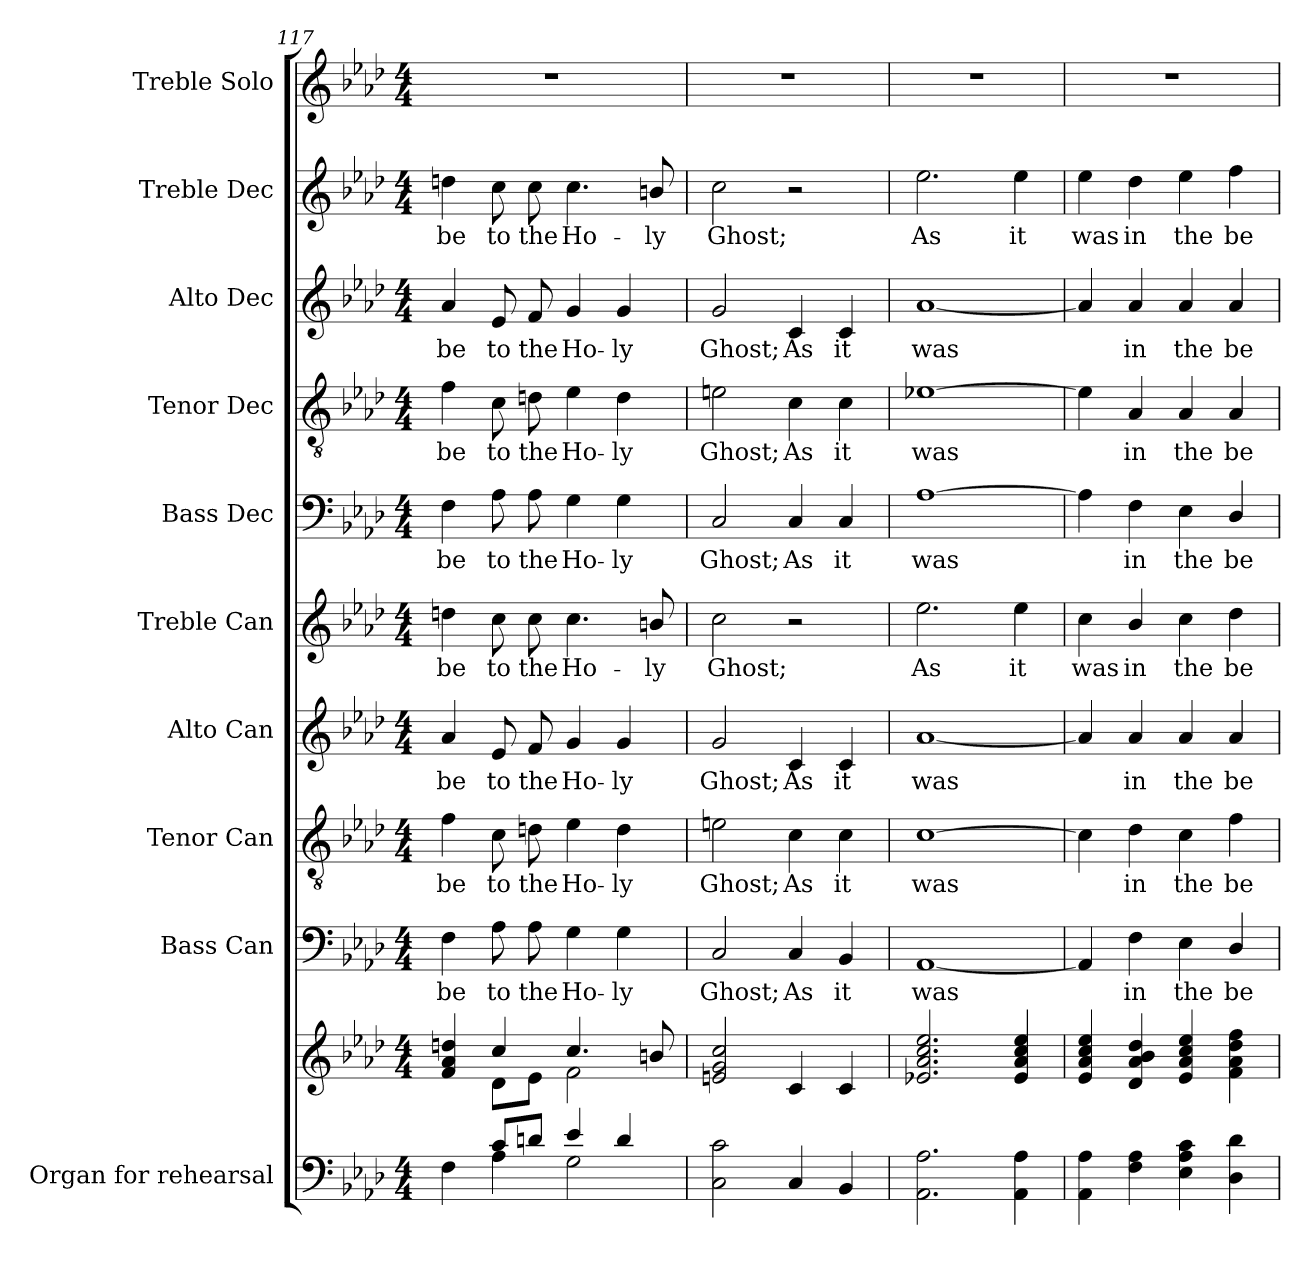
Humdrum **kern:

**kern	**kern	**kern	**text	**kern	**text	**kern	**text	**kern	**text	**kern	**text	**kern	**text	**kern	**text	**kern	**text	**kern
*part10	*part10	*part9	*part9	*part8	*part8	*part7	*part7	*part6	*part6	*part5	*part5	*part4	*part4	*part3	*part3	*part2	*part2	*part1
*staff11	*staff10	*staff9	*staff9	*staff8	*staff8	*staff7	*staff7	*staff6	*staff6	*staff5	*staff5	*staff4	*staff4	*staff3	*staff3	*staff2	*staff2	*staff1
*I"Organ for  rehearsal	*	*I"Bass Can	*	*I"Tenor Can	*	*I"Alto Can	*	*I"Treble Can	*	*I"Bass Dec	*	*I"Tenor Dec	*	*I"Alto Dec	*	*I"Treble Dec	*	*I"Treble Solo
*I'Org.	*	*I'B.	*	*I'T.	*	*I'A.	*	*I'Tr.	*	*I'B.	*	*I'T.	*	*I'A.	*	*I'Tr.	*	*I'Tr. Solo
*clefF4	*clefG2	*clefF4	*	*clefGv2	*	*clefG2	*	*clefG2	*	*clefF4	*	*clefGv2	*	*clefG2	*	*clefG2	*	*clefG2
*	*	*	*	*ITrd7c12	*	*	*	*	*	*	*	*ITrd7c12	*	*	*	*	*	*
*k[b-e-a-d-]	*k[b-e-a-d-]	*k[b-e-a-d-]	*	*k[b-e-a-d-]	*	*k[b-e-a-d-]	*	*k[b-e-a-d-]	*	*k[b-e-a-d-]	*	*k[b-e-a-d-]	*	*k[b-e-a-d-]	*	*k[b-e-a-d-]	*	*k[b-e-a-d-]
*A-:	*A-:	*A-:	*	*A-:	*	*A-:	*	*A-:	*	*A-:	*	*A-:	*	*A-:	*	*A-:	*	*A-:
*M4/4	*M4/4	*M4/4	*	*M4/4	*	*M4/4	*	*M4/4	*	*M4/4	*	*M4/4	*	*M4/4	*	*M4/4	*	*M4/4
=117	=117	=117	=117	=117	=117	=117	=117	=117	=117	=117	=117	=117	=117	=117	=117	=117	=117	=117
*^	*^	*	*	*	*	*	*	*	*	*	*	*	*	*	*	*	*	*
!	!	!	!	!	!LO:LY:b:color=#000000	!	!	!	!	!	!	!	!	!	!	!	!	!	!	!
!	!	!	!	!	!	!	!LO:LY:b:color=#000000	!	!	!	!	!	!	!	!	!	!	!	!	!
!	!	!	!	!	!	!	!	!	!LO:LY:b:color=#000000	!	!	!	!	!	!	!	!	!	!	!
!	!	!	!	!	!	!	!	!	!	!	!LO:LY:b:color=#000000	!	!	!	!	!	!	!	!	!
!	!	!	!	!	!	!	!	!	!	!	!	!	!LO:LY:b:color=#000000	!	!	!	!	!	!	!
!	!	!	!	!	!	!	!	!	!	!	!	!	!	!	!LO:LY:b:color=#000000	!	!	!	!	!
!	!	!	!	!	!	!	!	!	!	!	!	!	!	!	!	!	!LO:LY:b:color=#000000	!	!	!
!	!	!	!	!	!	!	!	!	!	!	!	!	!	!	!	!	!	!	!LO:LY:b:color=#000000	!
4Fi\	4ryy	4fi/ 4a-i 4ddni	4ryy	4Fi\	be	4Fi\	be	4a-i/	be	4ddni\	be	4Fi\	be	4Fi\	be	4a-i/	be	4ddni\	be	1r
!	!	!	!	!	!LO:LY:b:color=#000000	!	!	!	!	!	!	!	!	!	!	!	!	!	!	!
!	!	!	!	!	!	!	!LO:LY:b:color=#000000	!	!	!	!	!	!	!	!	!	!	!	!	!
!	!	!	!	!	!	!	!	!	!LO:LY:b:color=#000000	!	!	!	!	!	!	!	!	!	!	!
!	!	!	!	!	!	!	!	!	!	!	!LO:LY:b:color=#000000	!	!	!	!	!	!	!	!	!
!	!	!	!	!	!	!	!	!	!	!	!	!	!LO:LY:b:color=#000000	!	!	!	!	!	!	!
!	!	!	!	!	!	!	!	!	!	!	!	!	!	!	!LO:LY:b:color=#000000	!	!	!	!	!
!	!	!	!	!	!	!	!	!	!	!	!	!	!	!	!	!	!LO:LY:b:color=#000000	!	!	!
!	!	!	!	!	!	!	!	!	!	!	!	!	!	!	!	!	!	!	!LO:LY:b:color=#000000	!
8ci/L	4A-i\	4cci/	8d-i\L	8A-i\	to	8Ci\	to	8e-i/	to	8cci\	to	8A-i\	to	8Ci\	to	8e-i/	to	8cci\	to	.
!	!	!	!	!	!LO:LY:b:color=#000000	!	!	!	!	!	!	!	!	!	!	!	!	!	!	!
!	!	!	!	!	!	!	!LO:LY:b:color=#000000	!	!	!	!	!	!	!	!	!	!	!	!	!
!	!	!	!	!	!	!	!	!	!LO:LY:b:color=#000000	!	!	!	!	!	!	!	!	!	!	!
!	!	!	!	!	!	!	!	!	!	!	!LO:LY:b:color=#000000	!	!	!	!	!	!	!	!	!
!	!	!	!	!	!	!	!	!	!	!	!	!	!LO:LY:b:color=#000000	!	!	!	!	!	!	!
!	!	!	!	!	!	!	!	!	!	!	!	!	!	!	!LO:LY:b:color=#000000	!	!	!	!	!
!	!	!	!	!	!	!	!	!	!	!	!	!	!	!	!	!	!LO:LY:b:color=#000000	!	!	!
!	!	!	!	!	!	!	!	!	!	!	!	!	!	!	!	!	!	!	!LO:LY:b:color=#000000	!
8dni/J	.	.	8e-i\J	8A-i\	the	8Dni\	the	8fi/	the	8cci\	the	8A-i\	the	8Dni\	the	8fi/	the	8cci\	the	.
!	!	!	!	!	!LO:LY:b:color=#000000	!	!	!	!	!	!	!	!	!	!	!	!	!	!	!
!	!	!	!	!	!	!	!LO:LY:b:color=#000000	!	!	!	!	!	!	!	!	!	!	!	!	!
!	!	!	!	!	!	!	!	!	!LO:LY:b:color=#000000	!	!	!	!	!	!	!	!	!	!	!
!	!	!	!	!	!	!	!	!	!	!	!LO:LY:b:color=#000000	!	!	!	!	!	!	!	!	!
!	!	!	!	!	!	!	!	!	!	!	!	!	!LO:LY:b:color=#000000	!	!	!	!	!	!	!
!	!	!	!	!	!	!	!	!	!	!	!	!	!	!	!LO:LY:b:color=#000000	!	!	!	!	!
!	!	!	!	!	!	!	!	!	!	!	!	!	!	!	!	!	!LO:LY:b:color=#000000	!	!	!
!	!	!	!	!	!	!	!	!	!	!	!	!	!	!	!	!	!	!	!LO:LY:b:color=#000000	!
4e-i/	2Gi\	4.cci/	2fi\	4Gi\	Ho-	4E-i\	Ho-	4gi/	Ho-	4.cci\	Ho-	4Gi\	Ho-	4E-i\	Ho-	4gi/	Ho-	4.cci\	Ho-	.
!	!	!	!	!	!LO:LY:b:color=#000000	!	!	!	!	!	!	!	!	!	!	!	!	!	!	!
!	!	!	!	!	!	!	!LO:LY:b:color=#000000	!	!	!	!	!	!	!	!	!	!	!	!	!
!	!	!	!	!	!	!	!	!	!LO:LY:b:color=#000000	!	!	!	!	!	!	!	!	!	!	!
!	!	!	!	!	!	!	!	!	!	!	!	!	!LO:LY:b:color=#000000	!	!	!	!	!	!	!
!	!	!	!	!	!	!	!	!	!	!	!	!	!	!	!LO:LY:b:color=#000000	!	!	!	!	!
!	!	!	!	!	!	!	!	!	!	!	!	!	!	!	!	!	!LO:LY:b:color=#000000	!	!	!
4di/	.	.	.	4Gi\	-ly	4Di\	-ly	4gi/	-ly	.	.	4Gi\	-ly	4Di\	-ly	4gi/	-ly	.	.	.
!	!	!	!	!	!	!	!	!	!	!	!LO:LY:b:color=#000000	!	!	!	!	!	!	!	!	!
!	!	!	!	!	!	!	!	!	!	!	!	!	!	!	!	!	!	!	!LO:LY:b:color=#000000	!
.	.	8bni/	.	.	.	.	.	.	.	8bni/	-ly	.	.	.	.	.	.	8bni/	-ly	.
*v	*v	*	*	*	*	*	*	*	*	*	*	*	*	*	*	*	*	*	*	*
*	*v	*v	*	*	*	*	*	*	*	*	*	*	*	*	*	*	*	*	*
=118	=118	=118	=118	=118	=118	=118	=118	=118	=118	=118	=118	=118	=118	=118	=118	=118	=118	=118
!	!	!	!LO:LY:b:color=#000000	!	!	!	!	!	!	!	!	!	!	!	!	!	!	!
!	!	!	!	!	!LO:LY:b:color=#000000	!	!	!	!	!	!	!	!	!	!	!	!	!
!	!	!	!	!	!	!	!LO:LY:b:color=#000000	!	!	!	!	!	!	!	!	!	!	!
!	!	!	!	!	!	!	!	!	!LO:LY:b:color=#000000	!	!	!	!	!	!	!	!	!
!	!	!	!	!	!	!	!	!	!	!	!LO:LY:b:color=#000000	!	!	!	!	!	!	!
!	!	!	!	!	!	!	!	!	!	!	!	!	!LO:LY:b:color=#000000	!	!	!	!	!
!	!	!	!	!	!	!	!	!	!	!	!	!	!	!	!LO:LY:b:color=#000000	!	!	!
!	!	!	!	!	!	!	!	!	!	!	!	!	!	!	!	!	!LO:LY:b:color=#000000	!
2Ci\ 2ci	2eni/ 2gi 2cci	2Ci/	Ghost;	2Eni\	Ghost;	2gi/	Ghost;	2cci\	Ghost;	2Ci/	Ghost;	2Eni\	Ghost;	2gi/	Ghost;	2cci\	Ghost;	1r
!	!	!	!LO:LY:b:color=#000000	!	!	!	!	!	!	!	!	!	!	!	!	!	!	!
!	!	!	!	!	!LO:LY:b:color=#000000	!	!	!	!	!	!	!	!	!	!	!	!	!
!	!	!	!	!	!	!	!LO:LY:b:color=#000000	!	!	!	!	!	!	!	!	!	!	!
!	!	!	!	!	!	!	!	!	!	!	!LO:LY:b:color=#000000	!	!	!	!	!	!	!
!	!	!	!	!	!	!	!	!	!	!	!	!	!LO:LY:b:color=#000000	!	!	!	!	!
!	!	!	!	!	!	!	!	!	!	!	!	!	!	!	!LO:LY:b:color=#000000	!	!	!
4Ci/	4ci/	4Ci/	As	4Ci\	As	4ci/	As	2r	.	4Ci/	As	4Ci\	As	4ci/	As	2r	.	.
!	!	!	!LO:LY:b:color=#000000	!	!	!	!	!	!	!	!	!	!	!	!	!	!	!
!	!	!	!	!	!LO:LY:b:color=#000000	!	!	!	!	!	!	!	!	!	!	!	!	!
!	!	!	!	!	!	!	!LO:LY:b:color=#000000	!	!	!	!	!	!	!	!	!	!	!
!	!	!	!	!	!	!	!	!	!	!	!LO:LY:b:color=#000000	!	!	!	!	!	!	!
!	!	!	!	!	!	!	!	!	!	!	!	!	!LO:LY:b:color=#000000	!	!	!	!	!
!	!	!	!	!	!	!	!	!	!	!	!	!	!	!	!LO:LY:b:color=#000000	!	!	!
4BB-i/	4ci/	4BB-i/	it	4Ci\	it	4ci/	it	.	.	4Ci/	it	4Ci\	it	4ci/	it	.	.	.
=119	=119	=119	=119	=119	=119	=119	=119	=119	=119	=119	=119	=119	=119	=119	=119	=119	=119	=119
!	!	!	!LO:LY:b:color=#000000	!	!	!	!	!	!	!	!	!	!	!	!	!	!	!
!	!	!	!	!	!LO:LY:b:color=#000000	!	!	!	!	!	!	!	!	!	!	!	!	!
!	!	!	!	!	!	!	!LO:LY:b:color=#000000	!	!	!	!	!	!	!	!	!	!	!
!	!	!	!	!	!	!	!	!	!LO:LY:b:color=#000000	!	!	!	!	!	!	!	!	!
!	!	!	!	!	!	!	!	!	!	!	!LO:LY:b:color=#000000	!	!	!	!	!	!	!
!	!	!	!	!	!	!	!	!	!	!	!	!	!LO:LY:b:color=#000000	!	!	!	!	!
!	!	!	!	!	!	!	!	!	!	!	!	!	!	!	!LO:LY:b:color=#000000	!	!	!
!	!	!	!	!	!	!	!	!	!	!	!	!	!	!	!	!	!LO:LY:b:color=#000000	!
2.AA-i\ 2.A-i	2.e-Xi/ 2.a-i 2.cci 2.ee-i	[1AA-i	was	[1Ci	was	[1a-i	was	2.ee-i\	As	[1A-i	was	[1E-Xi	was	[1a-i	was	2.ee-i\	As	1r
!	!	!	!	!	!	!	!	!	!LO:LY:b:color=#000000	!	!	!	!	!	!	!	!	!
!	!	!	!	!	!	!	!	!	!	!	!	!	!	!	!	!	!LO:LY:b:color=#000000	!
4AA-i\ 4A-i	4e-i/ 4a-i 4cci 4ee-i	.	.	.	.	.	.	4ee-i\	it	.	.	.	.	.	.	4ee-i\	it	.
!!LO:LB:g=z
=120	=120	=120	=120	=120	=120	=120	=120	=120	=120	=120	=120	=120	=120	=120	=120	=120	=120	=120
!	!	!	!	!	!	!	!	!	!LO:LY:b:color=#000000	!	!	!	!	!	!	!	!	!
!	!	!	!	!	!	!	!	!	!	!	!	!	!	!	!	!	!LO:LY:b:color=#000000	!
4AA-i\ 4A-i	4e-i/ 4a-i 4cci 4ee-i	4AA-i/]	.	4Ci\]	.	4a-i/]	.	4cci\	was	4A-i\]	.	4E-i\]	.	4a-i/]	.	4ee-i\	was	1r
!	!	!	!LO:LY:b:color=#000000	!	!	!	!	!	!	!	!	!	!	!	!	!	!	!
!	!	!	!	!	!LO:LY:b:color=#000000	!	!	!	!	!	!	!	!	!	!	!	!	!
!	!	!	!	!	!	!	!LO:LY:b:color=#000000	!	!	!	!	!	!	!	!	!	!	!
!	!	!	!	!	!	!	!	!	!LO:LY:b:color=#000000	!	!	!	!	!	!	!	!	!
!	!	!	!	!	!	!	!	!	!	!	!LO:LY:b:color=#000000	!	!	!	!	!	!	!
!	!	!	!	!	!	!	!	!	!	!	!	!	!LO:LY:b:color=#000000	!	!	!	!	!
!	!	!	!	!	!	!	!	!	!	!	!	!	!	!	!LO:LY:b:color=#000000	!	!	!
!	!	!	!	!	!	!	!	!	!	!	!	!	!	!	!	!	!LO:LY:b:color=#000000	!
4Fi\ 4A-i	4d-i/ 4a-i 4b-i 4dd-i	4Fi\	in	4D-i\	in	4a-i/	in	4b-i/	in	4Fi\	in	4AA-i/	in	4a-i/	in	4dd-i\	in	.
!	!	!	!LO:LY:b:color=#000000	!	!	!	!	!	!	!	!	!	!	!	!	!	!	!
!	!	!	!	!	!LO:LY:b:color=#000000	!	!	!	!	!	!	!	!	!	!	!	!	!
!	!	!	!	!	!	!	!LO:LY:b:color=#000000	!	!	!	!	!	!	!	!	!	!	!
!	!	!	!	!	!	!	!	!	!LO:LY:b:color=#000000	!	!	!	!	!	!	!	!	!
!	!	!	!	!	!	!	!	!	!	!	!LO:LY:b:color=#000000	!	!	!	!	!	!	!
!	!	!	!	!	!	!	!	!	!	!	!	!	!LO:LY:b:color=#000000	!	!	!	!	!
!	!	!	!	!	!	!	!	!	!	!	!	!	!	!	!LO:LY:b:color=#000000	!	!	!
!	!	!	!	!	!	!	!	!	!	!	!	!	!	!	!	!	!LO:LY:b:color=#000000	!
4E-i\ 4A-i 4ci	4e-i/ 4a-i 4cci 4ee-i	4E-i\	the	4Ci\	the	4a-i/	the	4cci\	the	4E-i\	the	4AA-i/	the	4a-i/	the	4ee-i\	the	.
!	!	!	!LO:LY:b:color=#000000	!	!	!	!	!	!	!	!	!	!	!	!	!	!	!
!	!	!	!	!	!LO:LY:b:color=#000000	!	!	!	!	!	!	!	!	!	!	!	!	!
!	!	!	!	!	!	!	!LO:LY:b:color=#000000	!	!	!	!	!	!	!	!	!	!	!
!	!	!	!	!	!	!	!	!	!LO:LY:b:color=#000000	!	!	!	!	!	!	!	!	!
!	!	!	!	!	!	!	!	!	!	!	!LO:LY:b:color=#000000	!	!	!	!	!	!	!
!	!	!	!	!	!	!	!	!	!	!	!	!	!LO:LY:b:color=#000000	!	!	!	!	!
!	!	!	!	!	!	!	!	!	!	!	!	!	!	!	!LO:LY:b:color=#000000	!	!	!
!	!	!	!	!	!	!	!	!	!	!	!	!	!	!	!	!	!LO:LY:b:color=#000000	!
4D-i\ 4d-i	4fi\ 4a-i 4dd-i 4ffi	4D-i/	be-	4Fi\	be-	4a-i/	be-	4dd-i\	be-	4D-i/	be-	4AA-i/	be-	4a-i/	be-	4ffi\	be-	.
=	=	=	=	=	=	=	=	=	=	=	=	=	=	=	=	=	=	=
*-	*-	*-	*-	*-	*-	*-	*-	*-	*-	*-	*-	*-	*-	*-	*-	*-	*-	*-
